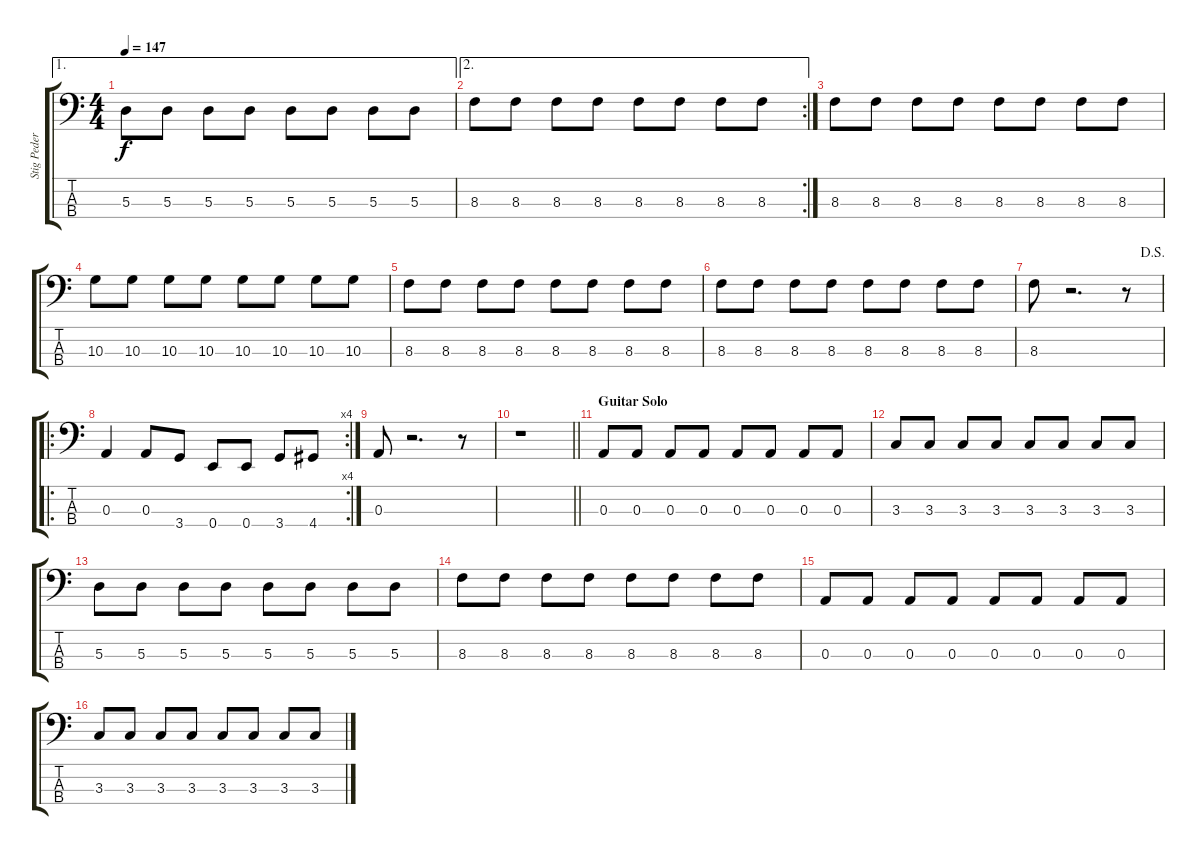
\track ("Stig Pedersen" "Stig Peder") {instrument electricbassfinger}
\staff {score tabs}
\tuning (G2 D2 A1 E1) {hide}
\ae 1
\ts (4 4)
\tempo 147
\clef f4
\ks c
5.3.8{dy f} 5.3.8 5.3.8 5.3.8 5.3.8 5.3.8 5.3.8 5.3.8 |
\ae 2
\rc 2
8.3.8 8.3.8 8.3.8 8.3.8 8.3.8 8.3.8 8.3.8 8.3.8 |
8.3.8 8.3.8 8.3.8 8.3.8 8.3.8 8.3.8 8.3.8 8.3.8 |
10.3.8 10.3.8 10.3.8 10.3.8 10.3.8 10.3.8 10.3.8 10.3.8 |
8.3.8 8.3.8 8.3.8 8.3.8 8.3.8 8.3.8 8.3.8 8.3.8 |
8.3.8 8.3.8 8.3.8 8.3.8 8.3.8 8.3.8 8.3.8 8.3.8 |
\jump dalsegno
8.3.8 r.2{d} r.8 |
\ro
\rc 4
0.3.4 0.3.8 3.4.8 0.4.8 0.4.8 3.4.8 4.4.8 |
0.3.8 r.2{d} r.8 |
\barLineRight lightlight
r.1 |
\section ("" "Guitar Solo")
0.3.8 0.3.8 0.3.8 0.3.8 0.3.8 0.3.8 0.3.8 0.3.8 |
3.3.8 3.3.8 3.3.8 3.3.8 3.3.8 3.3.8 3.3.8 3.3.8 |
5.3.8 5.3.8 5.3.8 5.3.8 5.3.8 5.3.8 5.3.8 5.3.8 |
8.3.8 8.3.8 8.3.8 8.3.8 8.3.8 8.3.8 8.3.8 8.3.8 |
0.3.8 0.3.8 0.3.8 0.3.8 0.3.8 0.3.8 0.3.8 0.3.8 |
3.3.8 3.3.8 3.3.8 3.3.8 3.3.8 3.3.8 3.3.8 3.3.8
